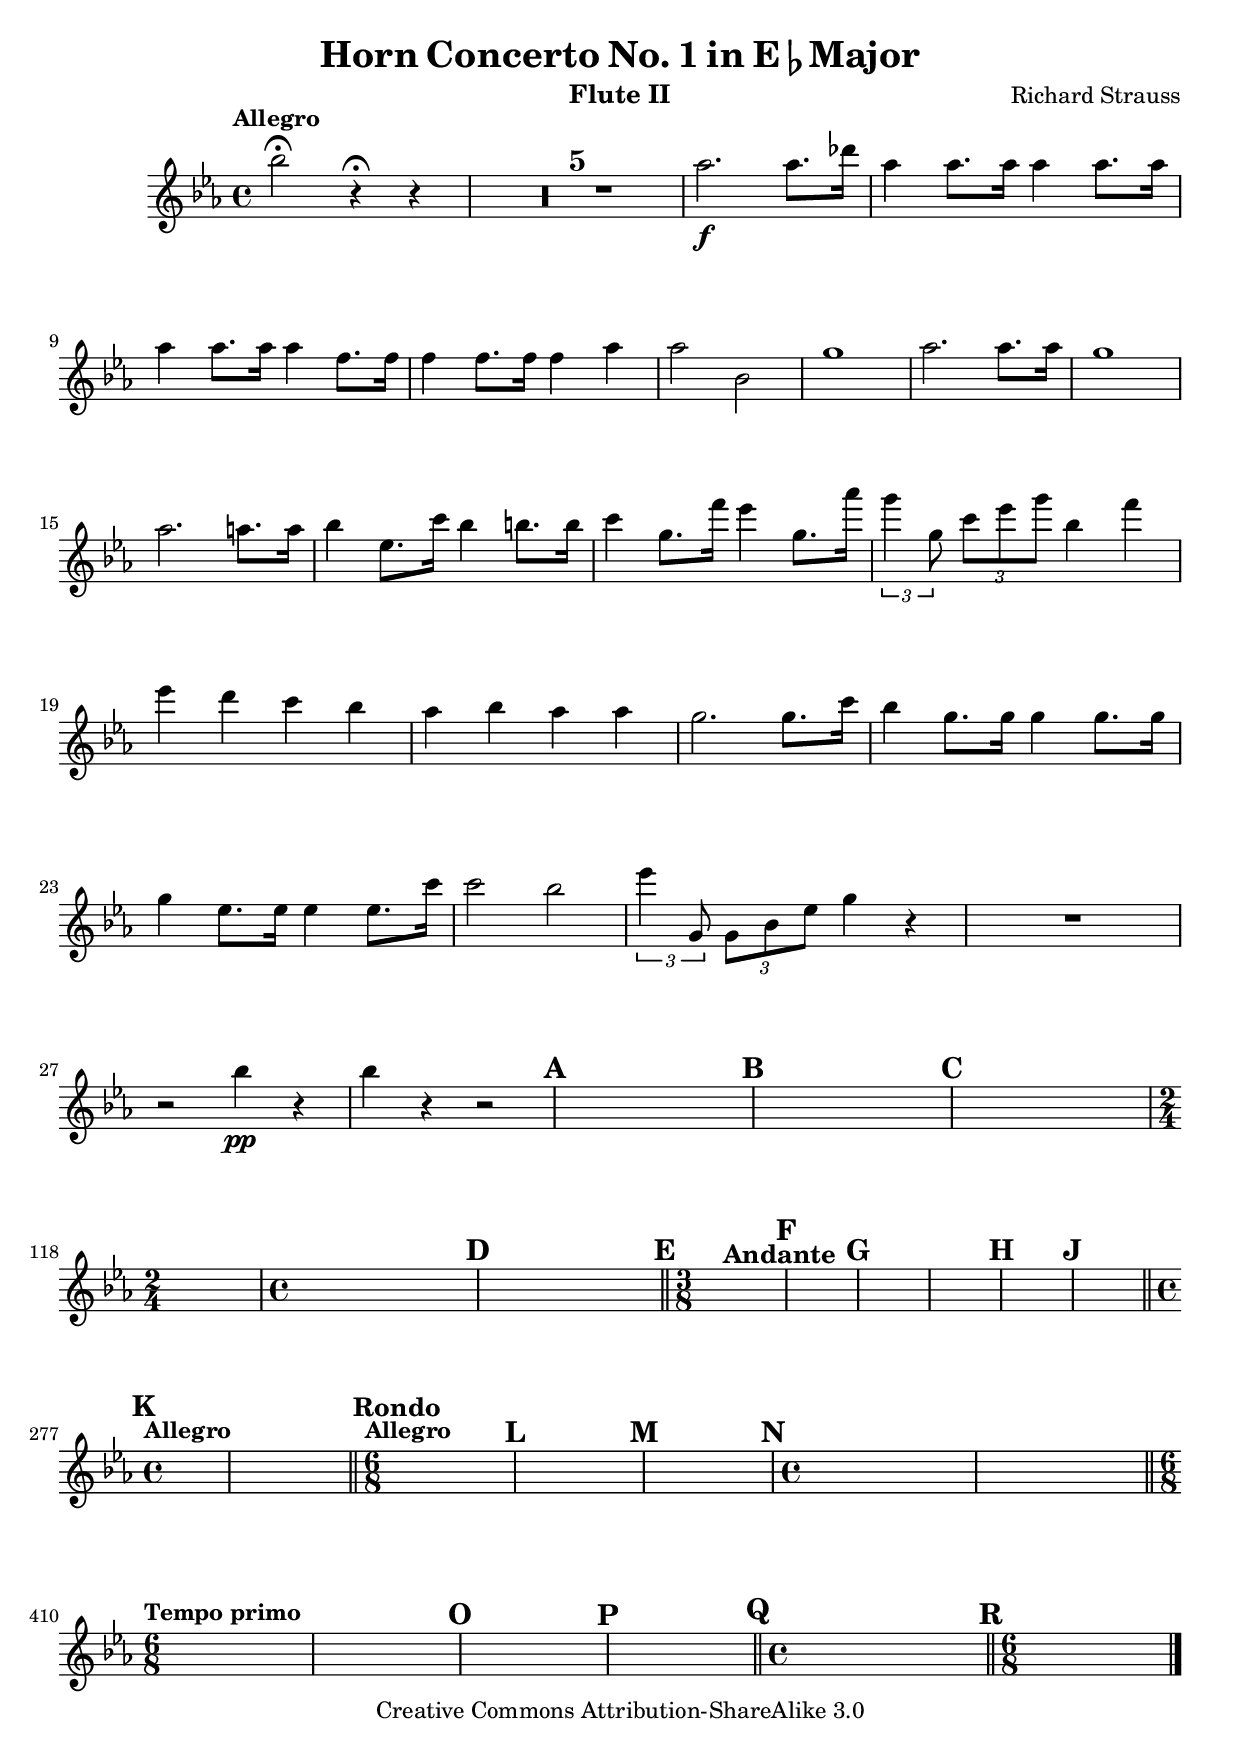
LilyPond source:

\version "2.13.22"

\version "2.13.22"

\include "defs.ily"

fluteTwoMvtI = \relative c'''
{
  \key ees \major
  bes2\fermata r4\fermata r |
  R1*5 |
  aes2.\f aes8. des16 |
  aes4 aes8. aes16 aes4 aes8. aes16
  aes4 aes8. aes16 aes4 f8. f16
  f4 f8. f16 f4 aes |
  aes2 bes, |
  g'1 |
  aes2. aes8. aes16 |
  g1 |
  aes2. a8. a16 |
  bes4 ees,8. c'16 bes4 b8. b16 |
  c4 g8. f'16 ees4 g,8. aes'16 |
  \times 2/3 {g4 g,8} \times 2/3 {c8 ees g} bes,4 f' |
  ees d c bes |
  aes bes aes aes |
  g2. g8. c16 |
  bes4 g8. g16 g4 g8. g16 |
  g4 ees8. ees16 ees4 ees8. c'16 |
  c2 bes |
  \times 2/3 {ees4 g,,8} \times 2/3 {g8 bes ees} g4 r |
  R1 |
  r2 bes4\pp r |
  bes4 r r2 |

  %A
}

fluteTwoMvtII = \relative c'
{
}

fluteTwoMvtIII = \relative c'
{
}

fluteTwo= {\fluteTwoMvtI \fluteTwoMvtII \fluteTwoMvtIII}




\paper
{
  ragged-last-bottom = ##f
}

instrument = "Flute II"

\include "header.ily"

notes = \fluteTwo

\include "part.ily"

